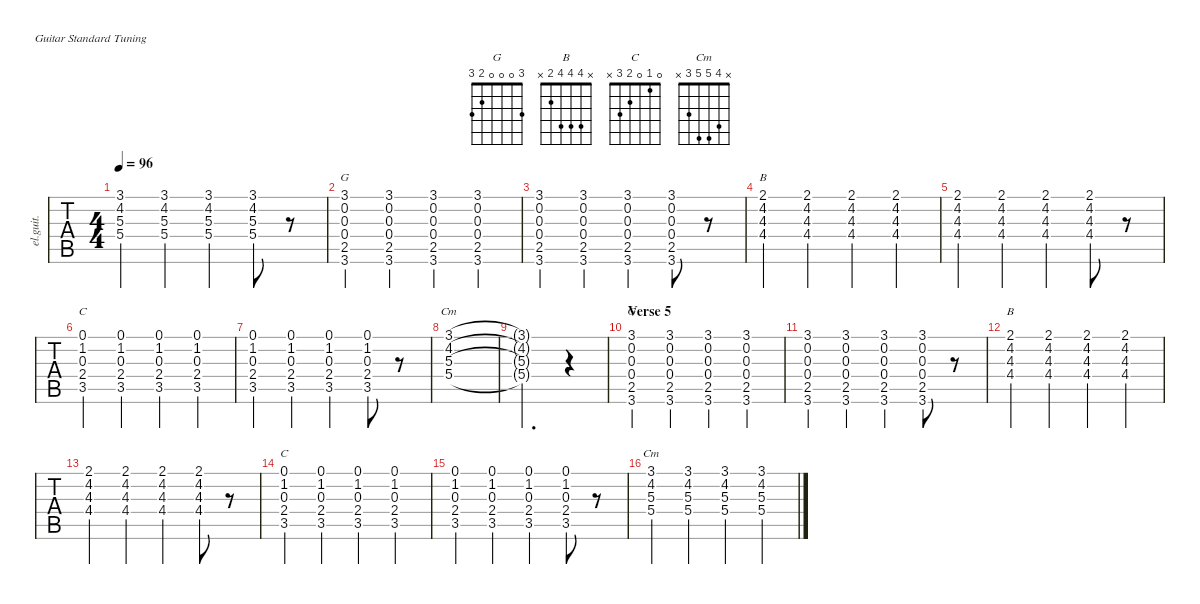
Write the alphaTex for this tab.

\defaultSystemsLayout 4
\hideDynamics
\bracketExtendMode nobrackets
\track ("Guitar L3" "el.guit.") {instrument electricguitarclean}
\staff {tabs}
\tuning (E4 B3 G3 D3 A2 E2)
\chord ("G" 3 0 0 0 2 3) {showfingering false}
\chord ("B" x 4 4 4 2 x) {showfingering false}
\chord ("C" 0 1 0 2 3 x) {showfingering false}
\chord ("Cm" x 4 5 5 3 x) {showfingering false}
\ts (4 4)
\tempo 96
\clef g2
\ks g
(5.4{acc forcenatural} 5.3{acc forcenatural} 4.2{acc b} 3.1{acc forcenatural}).4{dy mf} (5.4{acc forcenatural} 5.3{acc forcenatural} 4.2{acc b} 3.1{acc forcenatural}).4 (5.4{acc forcenatural} 5.3{acc forcenatural} 4.2{acc b} 3.1{acc forcenatural}).4 (5.4{acc forcenatural} 5.3{acc forcenatural} 4.2{acc b} 3.1{acc forcenatural}).8 r.8 |
(3.6{acc forcenatural} 2.5{acc forcenatural} 0.4{acc forcenatural} 0.3{acc forcenatural} 0.2{acc forcenatural} 3.1{acc forcenatural}).4{ch "G"} (3.6{acc forcenatural} 2.5{acc forcenatural} 0.4{acc forcenatural} 0.3{acc forcenatural} 0.2{acc forcenatural} 3.1{acc forcenatural}).4 (3.6{acc forcenatural} 2.5{acc forcenatural} 0.4{acc forcenatural} 0.3{acc forcenatural} 0.2{acc forcenatural} 3.1{acc forcenatural}).4 (3.6{acc forcenatural} 2.5{acc forcenatural} 0.4{acc forcenatural} 0.3{acc forcenatural} 0.2{acc forcenatural} 3.1{acc forcenatural}).4 |
(3.6{acc forcenatural} 2.5{acc forcenatural} 0.4{acc forcenatural} 0.3{acc forcenatural} 0.2{acc forcenatural} 3.1{acc forcenatural}).4 (3.6{acc forcenatural} 2.5{acc forcenatural} 0.4{acc forcenatural} 0.3{acc forcenatural} 0.2{acc forcenatural} 3.1{acc forcenatural}).4 (3.6{acc forcenatural} 2.5{acc forcenatural} 0.4{acc forcenatural} 0.3{acc forcenatural} 0.2{acc forcenatural} 3.1{acc forcenatural}).4 (3.6{acc forcenatural} 2.5{acc forcenatural} 0.4{acc forcenatural} 0.3{acc forcenatural} 0.2{acc forcenatural} 3.1{acc forcenatural}).8 r.8 |
(4.4{acc #} 4.3{acc forcenatural} 4.2{acc #} 2.1{acc #}).4{ch "B"} (4.4{acc #} 4.3{acc forcenatural} 4.2{acc #} 2.1{acc #}).4 (4.4{acc #} 4.3{acc forcenatural} 4.2{acc #} 2.1{acc #}).4 (4.4{acc #} 4.3{acc forcenatural} 4.2{acc #} 2.1{acc #}).4 |
(4.4{acc #} 4.3{acc forcenatural} 4.2{acc #} 2.1{acc #}).4 (4.4{acc #} 4.3{acc forcenatural} 4.2{acc #} 2.1{acc #}).4 (4.4{acc #} 4.3{acc forcenatural} 4.2{acc #} 2.1{acc #}).4 (4.4{acc #} 4.3{acc forcenatural} 4.2{acc #} 2.1{acc #}).8 r.8 |
(3.5{acc forcenatural} 2.4{acc forcenatural} 0.3{acc forcenatural} 1.2{acc forcenatural} 0.1{acc forcenatural}).4{ch "C"} (3.5{acc forcenatural} 2.4{acc forcenatural} 0.3{acc forcenatural} 1.2{acc forcenatural} 0.1{acc forcenatural}).4 (3.5{acc forcenatural} 2.4{acc forcenatural} 0.3{acc forcenatural} 1.2{acc forcenatural} 0.1{acc forcenatural}).4 (3.5{acc forcenatural} 2.4{acc forcenatural} 0.3{acc forcenatural} 1.2{acc forcenatural} 0.1{acc forcenatural}).4 |
(3.5{acc forcenatural} 2.4{acc forcenatural} 0.3{acc forcenatural} 1.2{acc forcenatural} 0.1{acc forcenatural}).4 (3.5{acc forcenatural} 2.4{acc forcenatural} 0.3{acc forcenatural} 1.2{acc forcenatural} 0.1{acc forcenatural}).4 (3.5{acc forcenatural} 2.4{acc forcenatural} 0.3{acc forcenatural} 1.2{acc forcenatural} 0.1{acc forcenatural}).4 (3.5{acc forcenatural} 2.4{acc forcenatural} 0.3{acc forcenatural} 1.2{acc forcenatural} 0.1{acc forcenatural}).8 r.8 |
(5.4{acc forcenatural} 5.3{acc forcenatural} 4.2{acc b} 3.1{acc forcenatural}).1{ch "Cm"} |
(5.4{t acc forcenatural} 5.3{t acc forcenatural} 4.2{t acc b} 3.1{t acc forcenatural}).2{d} r.4 |
\section ("" "Verse 5")
(3.6{acc forcenatural} 2.5{acc forcenatural} 0.4{acc forcenatural} 0.3{acc forcenatural} 0.2{acc forcenatural} 3.1{acc forcenatural}).4{ch "G"} (3.6{acc forcenatural} 2.5{acc forcenatural} 0.4{acc forcenatural} 0.3{acc forcenatural} 0.2{acc forcenatural} 3.1{acc forcenatural}).4 (3.6{acc forcenatural} 2.5{acc forcenatural} 0.4{acc forcenatural} 0.3{acc forcenatural} 0.2{acc forcenatural} 3.1{acc forcenatural}).4 (3.6{acc forcenatural} 2.5{acc forcenatural} 0.4{acc forcenatural} 0.3{acc forcenatural} 0.2{acc forcenatural} 3.1{acc forcenatural}).4 |
(3.6{acc forcenatural} 2.5{acc forcenatural} 0.4{acc forcenatural} 0.3{acc forcenatural} 0.2{acc forcenatural} 3.1{acc forcenatural}).4 (3.6{acc forcenatural} 2.5{acc forcenatural} 0.4{acc forcenatural} 0.3{acc forcenatural} 0.2{acc forcenatural} 3.1{acc forcenatural}).4 (3.6{acc forcenatural} 2.5{acc forcenatural} 0.4{acc forcenatural} 0.3{acc forcenatural} 0.2{acc forcenatural} 3.1{acc forcenatural}).4 (3.6{acc forcenatural} 2.5{acc forcenatural} 0.4{acc forcenatural} 0.3{acc forcenatural} 0.2{acc forcenatural} 3.1{acc forcenatural}).8 r.8 |
(4.4{acc #} 4.3{acc forcenatural} 4.2{acc #} 2.1{acc #}).4{ch "B"} (4.4{acc #} 4.3{acc forcenatural} 4.2{acc #} 2.1{acc #}).4 (4.4{acc #} 4.3{acc forcenatural} 4.2{acc #} 2.1{acc #}).4 (4.4{acc #} 4.3{acc forcenatural} 4.2{acc #} 2.1{acc #}).4 |
(4.4{acc #} 4.3{acc forcenatural} 4.2{acc #} 2.1{acc #}).4 (4.4{acc #} 4.3{acc forcenatural} 4.2{acc #} 2.1{acc #}).4 (4.4{acc #} 4.3{acc forcenatural} 4.2{acc #} 2.1{acc #}).4 (4.4{acc #} 4.3{acc forcenatural} 4.2{acc #} 2.1{acc #}).8 r.8 |
(3.5{acc forcenatural} 2.4{acc forcenatural} 0.3{acc forcenatural} 1.2{acc forcenatural} 0.1{acc forcenatural}).4{ch "C"} (3.5{acc forcenatural} 2.4{acc forcenatural} 0.3{acc forcenatural} 1.2{acc forcenatural} 0.1{acc forcenatural}).4 (3.5{acc forcenatural} 2.4{acc forcenatural} 0.3{acc forcenatural} 1.2{acc forcenatural} 0.1{acc forcenatural}).4 (3.5{acc forcenatural} 2.4{acc forcenatural} 0.3{acc forcenatural} 1.2{acc forcenatural} 0.1{acc forcenatural}).4 |
(3.5{acc forcenatural} 2.4{acc forcenatural} 0.3{acc forcenatural} 1.2{acc forcenatural} 0.1{acc forcenatural}).4 (3.5{acc forcenatural} 2.4{acc forcenatural} 0.3{acc forcenatural} 1.2{acc forcenatural} 0.1{acc forcenatural}).4 (3.5{acc forcenatural} 2.4{acc forcenatural} 0.3{acc forcenatural} 1.2{acc forcenatural} 0.1{acc forcenatural}).4 (3.5{acc forcenatural} 2.4{acc forcenatural} 0.3{acc forcenatural} 1.2{acc forcenatural} 0.1{acc forcenatural}).8 r.8 |
(5.4{acc forcenatural} 5.3{acc forcenatural} 4.2{acc b} 3.1{acc forcenatural}).4{ch "Cm"} (5.4{acc forcenatural} 5.3{acc forcenatural} 4.2{acc b} 3.1{acc forcenatural}).4 (5.4{acc forcenatural} 5.3{acc forcenatural} 4.2{acc b} 3.1{acc forcenatural}).4 (5.4{acc forcenatural} 5.3{acc forcenatural} 4.2{acc b} 3.1{acc forcenatural}).4
